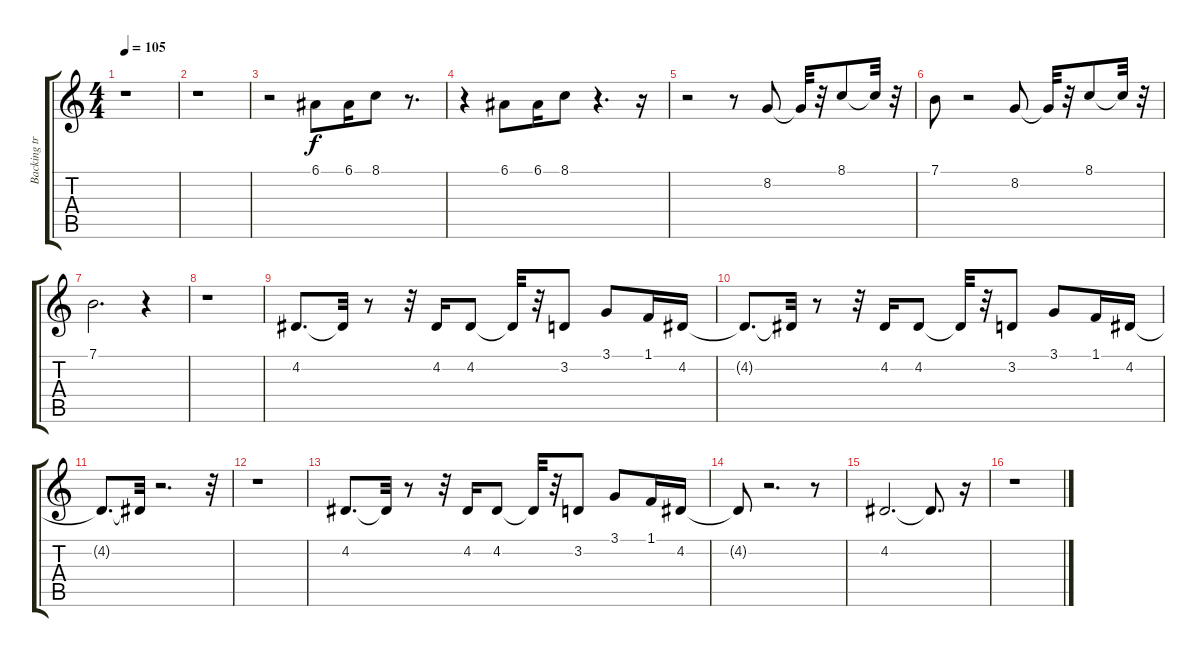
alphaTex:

\track ("Backing track 1" "Backing tr") {instrument synthvoice}
\staff {score tabs}
\tuning (E4 B3 G3 D3 A2 E2) {hide}
\ts (4 4)
\tempo 105
\clef g2
\ks c
r.1{dy f} |
r.1 |
r.2 6.1.8 6.1.16 8.1.8 r.8{d} |
r.4 6.1.8 6.1.16 8.1.8 r.4{d} r.16 |
r.2 r.8 8.2.8 8.2{t}.32 r.32 8.1.8 8.1{t}.32 r.32 |
7.1.8 r.2 8.2.8 8.2{t}.32 r.32 8.1.8 8.1{t}.32 r.32 |
7.1.2{d} r.4 |
r.1 |
4.2.8{d} 4.2{t}.32 r.8 r.32 4.2.16 4.2.8 4.2{t}.32 r.32 3.2.8 3.1.8 1.1.16 4.2.16 |
4.2{t}.8{d} 4.2{t}.32 r.8 r.32 4.2.16 4.2.8 4.2{t}.32 r.32 3.2.8 3.1.8 1.1.16 4.2.16 |
4.2{t}.8{d} 4.2{t}.32 r.2{d} r.32 |
r.1 |
4.2.8{d} 4.2{t}.32 r.8 r.32 4.2.16 4.2.8 4.2{t}.32 r.32 3.2.8 3.1.8 1.1.16 4.2.16 |
4.2{t}.8 r.2{d} r.8 |
4.2.2{d} 4.2{t}.8{d} r.16 |
r.1
